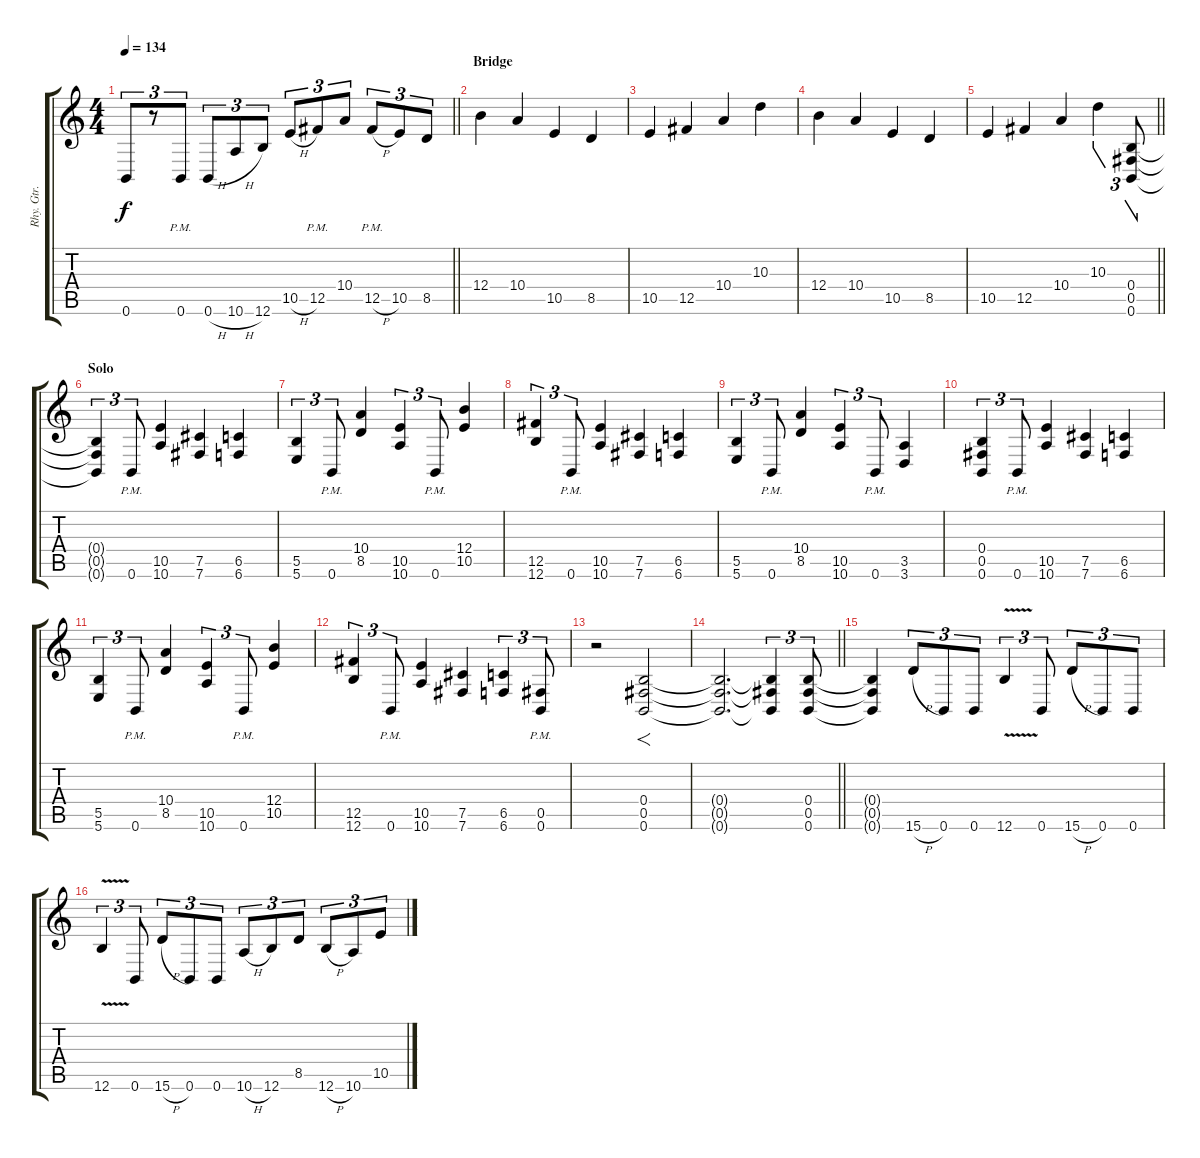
\track ("Rhy. Gtr. 2" "Rhy. Gtr. ") {instrument distortionguitar}
\staff {score tabs}
\tuning (Db4 Ab3 E3 B2 Gb2 B1) {hide}
\ts (4 4)
\tempo 134
\clef g2
\barLineRight lightlight
\ks c
0.6.8{tu (3 2) dy f} r.8{tu (3 2)} 0.6{pm}.8{tu (3 2)} 0.6{h}.8{tu (3 2)} 10.6{h}.8{tu (3 2)} 12.6.8{tu (3 2)} 10.5{h}.8{tu (3 2)} 12.5{pm}.8{tu (3 2)} 10.4.8{tu (3 2)} 12.5{h pm}.8{tu (3 2)} 10.5.8{tu (3 2)} 8.5.8{tu (3 2)} |
\section ("" "Bridge")
12.4.4 10.4.4 10.5.4 8.5.4 |
10.5.4 12.5.4 10.4.4 10.3.4 |
12.4.4 10.4.4 10.5.4 8.5.4 |
\barLineRight lightlight
10.5.4 12.5.4 10.4.4 10.3.4{tu (3 2)} (0.4 0.5 0.6).8{tu (3 2)} |
\section ("" "Solo")
(0.4{t} 0.5{t} 0.6{t}).4{tu (3 2)} 0.6{pm}.8{tu (3 2)} (10.5 10.6).4 (7.5 7.6).4 (6.5 6.6).4 |
(5.5 5.6).4{tu (3 2)} 0.6{pm}.8{tu (3 2)} (10.4 8.5).4 (10.5 10.6).4{tu (3 2)} 0.6{pm}.8{tu (3 2)} (12.4 10.5).4 |
(12.5 12.6).4{tu (3 2)} 0.6{pm}.8{tu (3 2)} (10.5 10.6).4 (7.5 7.6).4 (6.5 6.6).4 |
(5.5 5.6).4{tu (3 2)} 0.6{pm}.8{tu (3 2)} (10.4 8.5).4 (10.5 10.6).4{tu (3 2)} 0.6{pm}.8{tu (3 2)} (3.5 3.6).4 |
(0.4 0.5 0.6).4{tu (3 2)} 0.6{pm}.8{tu (3 2)} (10.5 10.6).4 (7.5 7.6).4 (6.5 6.6).4 |
(5.5 5.6).4{tu (3 2)} 0.6{pm}.8{tu (3 2)} (10.4 8.5).4 (10.5 10.6).4{tu (3 2)} 0.6{pm}.8{tu (3 2)} (12.4 10.5).4 |
(12.5 12.6).4{tu (3 2)} 0.6{pm}.8{tu (3 2)} (10.5 10.6).4 (7.5 7.6).4 (6.5 6.6).4{tu (3 2)} (0.5{pm} 0.6{pm}).8{tu (3 2)} |
r.2 (0.4 0.5 0.6).2{f} |
\barLineRight lightlight
(0.4{t} 0.5{t} 0.6{t}).2{d} (0.4{t} 0.5{t} 0.6{t}).4{tu (3 2)} (0.4 0.5 0.6).8{tu (3 2)} |
\section ("" "")
(0.4{t} 0.5{t} 0.6{t}).4 15.6{h}.8{tu (3 2)} 0.6.8{tu (3 2)} 0.6.8{tu (3 2)} 12.6{v}.4{tu (3 2)} 0.6.8{tu (3 2)} 15.6{h}.8{tu (3 2)} 0.6.8{tu (3 2)} 0.6.8{tu (3 2)} |
12.6{v}.4{tu (3 2)} 0.6.8{tu (3 2)} 15.6{h}.8{tu (3 2)} 0.6.8{tu (3 2)} 0.6.8{tu (3 2)} 10.6{h}.8{tu (3 2)} 12.6.8{tu (3 2)} 8.5.8{tu (3 2)} 12.6{h}.8{tu (3 2)} 10.6.8{tu (3 2)} 10.5.8{tu (3 2)}
